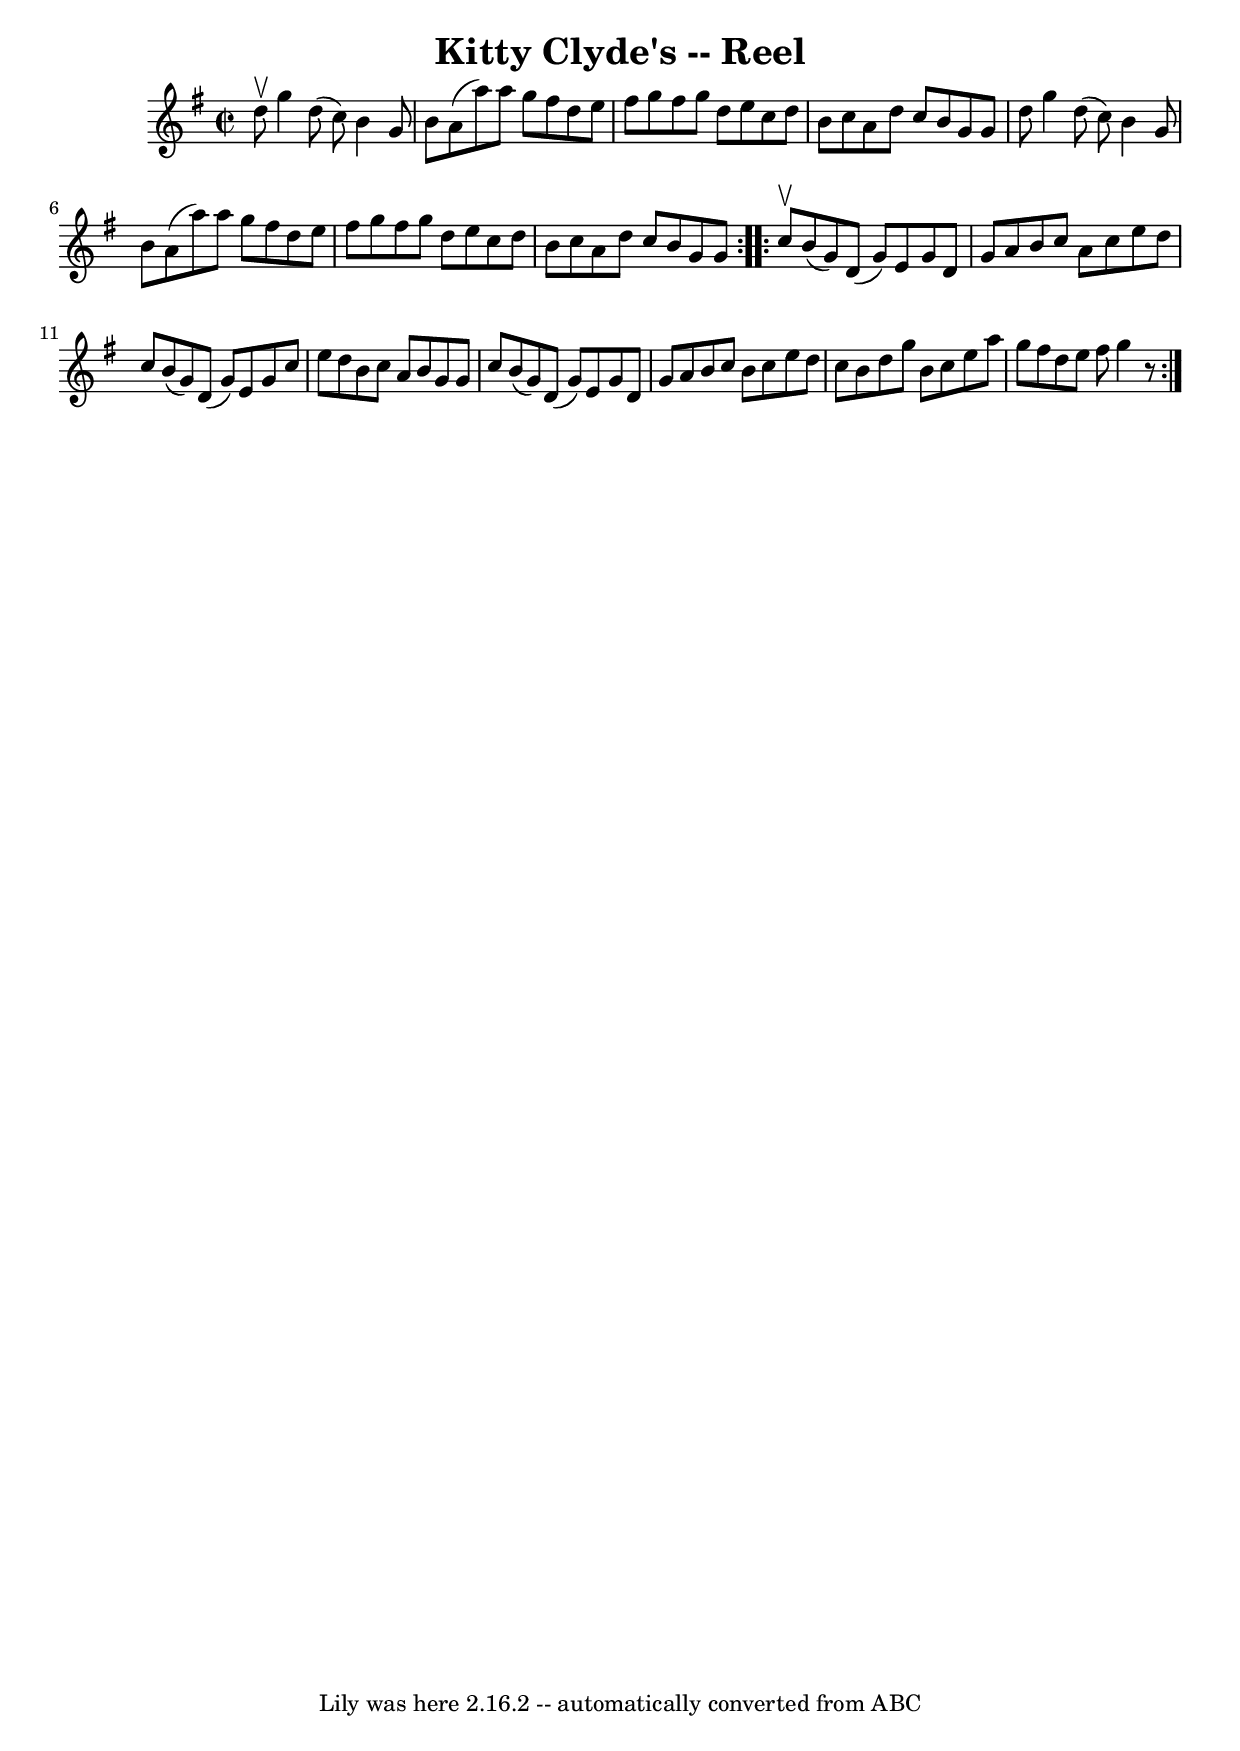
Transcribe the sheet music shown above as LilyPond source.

\version "2.7.40"
\include "Mammoth.ily"
\header {
	%% book = "Ryan's Mammoth Collection"
	crossRefNumber = "1"
	footnotes = "\\\\275"
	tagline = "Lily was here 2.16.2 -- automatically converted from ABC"
	title = "Kitty Clyde's -- Reel"
}
voicedefault =  {


\repeat volta 2 {
\override Staff.TimeSignature #'style = #'C
 \time 2/2 \key g \major d''8^\upbow |
 g''4 d''8 (c''8)  
 b'4 g'8 b'8    |
 a'8 (a''8) a''8 g''8 fis''8    
d''8 e''8 fis''8    |
 g''8 fis''8 g''8 d''8 e''8    
c''8 d''8 b'8    |
 c''8 a'8 d''8 c''8 b'8 g'8    
g'8 d''8    |
 g''4 d''8 (c''8) b'4 g'8 b'8    
|
 a'8 (a''8) a''8 g''8 fis''8 d''8 e''8 fis''8  
  |
 g''8 fis''8 g''8 d''8 e''8 c''8 d''8 b'8    
|
 c''8 a'8 d''8 c''8 b'8 g'8 g'8    }     
\repeat volta 2 { c''8^\upbow |
 b'8 (g'8) d'8 (g'8) 
 e'8 g'8 d'8 g'8    |
 a'8 b'8 c''8 a'8 c''8    
e''8 d''8 c''8    |
 b'8 (g'8) d'8 (g'8) e'8    
g'8 c''8 e''8    |
 d''8 b'8 c''8 a'8 b'8 g'8    
g'8 c''8    |
 b'8 (g'8) d'8 (g'8) e'8 g'8    
d'8 g'8    |
 a'8 b'8 c''8 b'8 c''8 e''8 d''8    
c''8    |
 b'8 d''8 g''8 b'8 c''8 e''8 a''8 g''8   
 |
 fis''8 d''8 e''8 fis''8 g''4    r8 }   
}

\score{
    <<

	\context Staff="default"
	{
	    \voicedefault 
	}

    >>
	\layout {
	}
	\midi {}
}
